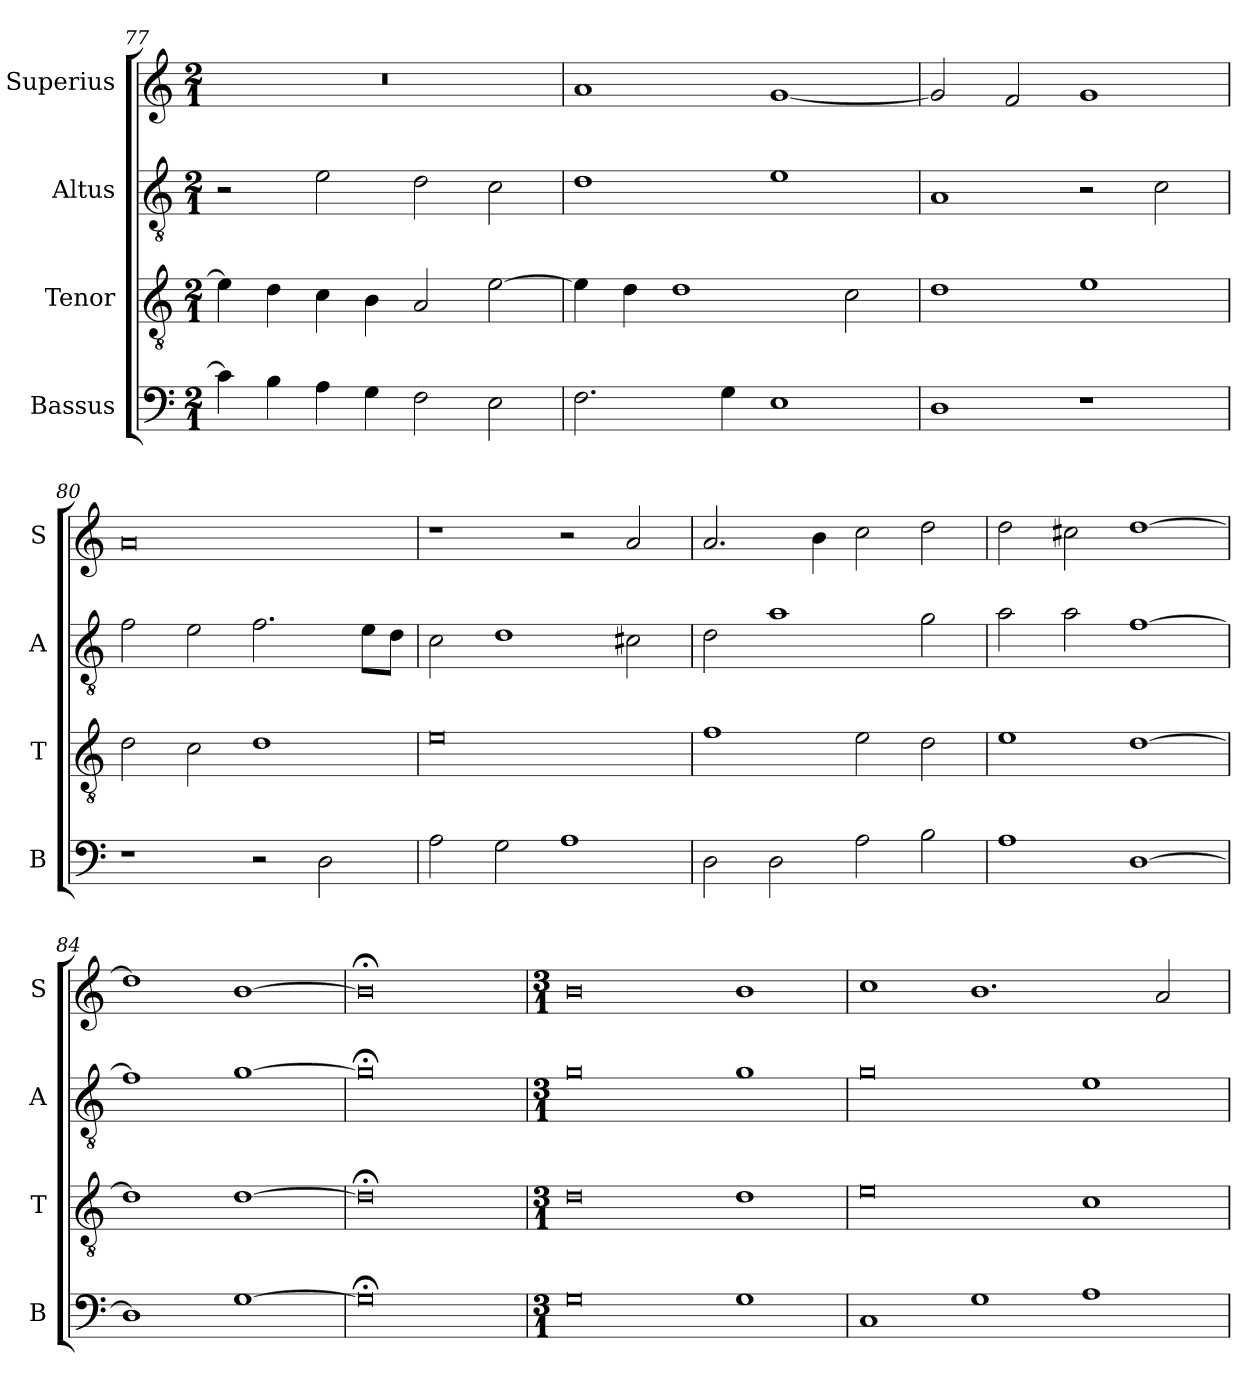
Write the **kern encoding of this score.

**kern	**kern	**kern	**kern
*part4	*part3	*part2	*part1
*staff4	*staff3	*staff2	*staff1
*I"Bassus	*I"Tenor	*I"Altus	*I"Superius
*I'B	*I'T	*I'A	*I'S
*clefF4	*clefGv2	*clefGv2	*clefG2
*k[]	*k[]	*k[]	*k[]
*C:	*C:	*C:	*C:
*M2/1	*M2/1	*M2/1	*M2/1
=77	=77	=77	=77
4c]	4e]	2r	0r
4B	4d	.	.
4A	4c	2e	.
4G	4B	.	.
2F	2A	2d	.
2E	[2e	2c	.
=78	=78	=78	=78
2.F	4e]	1d	1a
.	4d	.	.
.	1d	.	.
4G	.	.	.
1E	.	1e	[1g
.	2c	.	.
=79	=79	=79	=79
1D	1d	1A	2g]
.	.	.	2f
1r	1e	2r	1g
.	.	2c	.
=80	=80	=80	=80
1r	2d	2f	0a
.	2c	2e	.
2r	1d	2.f	.
2D	.	.	.
.	.	8eL	.
.	.	8dJ	.
=81	=81	=81	=81
2A	0e	2c	1r
2G	.	1d	.
1A	.	.	2r
.	.	2c#X	2a
=82	=82	=82	=82
2D	1f	2d	2.a
2D	.	1a	.
.	.	.	4b
2A	2e	.	2cc
2B	2d	2g	2dd
=83	=83	=83	=83
1A	1e	2a	2dd
.	.	2a	2cc#X
[1D	[1d	[1f	[1dd
=84	=84	=84	=84
1D]	1d]	1f]	1dd]
[1G	[1d	[1g	[1b
=85	=85	=85	=85
0G;<]	0d;<]	0g;<]	0b;<]
=86	=86	=86	=86
*M3/1	*M3/1	*M3/1	*M3/1
0G	0d	0g	0b
1G	1d	1g	1b
=87	=87	=87	=87
1C	0e	0g	1cc
1G	.	.	1.b
1A	1c	1e	.
.	.	.	2a
=	=	=	=
*-	*-	*-	*-
